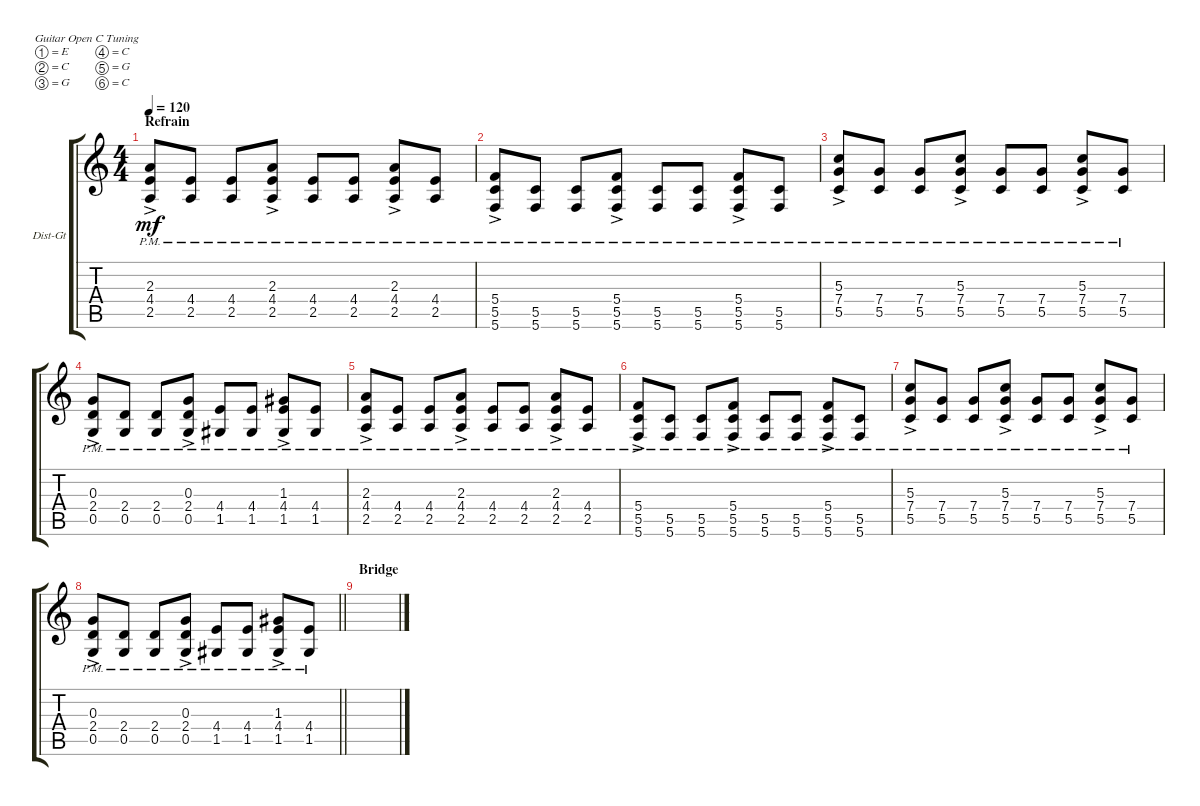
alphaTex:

\defaultSystemsLayout 4
\bracketExtendMode groupsimilarinstruments
\firstSystemTrackNameOrientation horizontal
\otherSystemsTrackNameOrientation horizontal
\track ("Distorted Guitar" "Dist-Gt") {multiBarRest instrument distortionguitar}
\staff {score tabs}
\tuning (E4 C4 G3 C3 G2 C2)
\ts (4 4)
\section ("" "Refrain")
\tempo 120
\clef g2
\ks c
(2.5{ac pm} 4.4{ac pm} 2.3{ac pm}).8{dy mf} (2.5{pm} 4.4{pm}).8 (4.4{pm} 2.5{pm}).8 (2.5{ac pm} 4.4{ac pm} 2.3{ac pm}).8 (2.5{pm} 4.4{pm}).8 (2.5{pm} 4.4{pm}).8 (2.5{ac pm} 4.4{ac pm} 2.3{ac pm}).8 (2.5{pm} 4.4{pm}).8 |
(5.4{ac pm} 5.6{ac pm} 5.5{ac pm}).8 (5.5{pm} 5.6{pm}).8 (5.5{pm} 5.6{pm}).8 (5.4{ac pm} 5.5{ac pm} 5.6{ac pm}).8 (5.5{pm} 5.6{pm}).8 (5.5{pm} 5.6{pm}).8 (5.4{ac pm} 5.5{ac pm} 5.6{ac pm}).8 (5.5{pm} 5.6{pm}).8 |
(5.5{ac pm} 7.4{ac pm} 5.3{ac pm}).8 (7.4{pm} 5.5{pm}).8 (7.4{pm} 5.5{pm}).8 (5.5{ac pm} 7.4{ac pm} 5.3{ac pm}).8 (7.4{pm} 5.5{pm}).8 (7.4{pm} 5.5{pm}).8 (5.5{ac pm} 7.4{ac pm} 5.3{ac pm}).8 (7.4{pm} 5.5{pm}).8 |
(0.5{ac pm} 2.4{ac pm} 0.3{ac pm}).8 (0.5{pm} 2.4{pm}).8 (0.5{pm} 2.4{pm}).8 (0.5{ac pm} 2.4{ac pm} 0.3{ac pm}).8 (1.5{pm} 4.4{pm}).8 (1.5{pm} 4.4{pm}).8 (1.5{ac pm} 4.4{ac pm} 1.3{ac pm}).8 (1.5{pm} 4.4{pm}).8 |
(2.5{ac pm} 4.4{ac pm} 2.3{ac pm}).8 (2.5{pm} 4.4{pm}).8 (4.4{pm} 2.5{pm}).8 (2.5{ac pm} 4.4{ac pm} 2.3{ac pm}).8 (2.5{pm} 4.4{pm}).8 (2.5{pm} 4.4{pm}).8 (2.5{ac pm} 4.4{ac pm} 2.3{ac pm}).8 (2.5{pm} 4.4{pm}).8 |
(5.4{ac pm} 5.6{ac pm} 5.5{ac pm}).8 (5.5{pm} 5.6{pm}).8 (5.5{pm} 5.6{pm}).8 (5.4{ac pm} 5.5{ac pm} 5.6{ac pm}).8 (5.5{pm} 5.6{pm}).8 (5.5{pm} 5.6{pm}).8 (5.4{ac pm} 5.5{ac pm} 5.6{ac pm}).8 (5.5{pm} 5.6{pm}).8 |
(5.5{ac pm} 7.4{ac pm} 5.3{ac pm}).8 (7.4{pm} 5.5{pm}).8 (7.4{pm} 5.5{pm}).8 (5.5{ac pm} 7.4{ac pm} 5.3{ac pm}).8 (7.4{pm} 5.5{pm}).8 (7.4{pm} 5.5{pm}).8 (5.5{ac pm} 7.4{ac pm} 5.3{ac pm}).8 (7.4{pm} 5.5{pm}).8 |
\barLineRight lightlight
(0.5{ac pm} 2.4{ac pm} 0.3{ac pm}).8 (0.5{pm} 2.4{pm}).8 (0.5{pm} 2.4{pm}).8 (0.5{ac pm} 2.4{ac pm} 0.3{ac pm}).8 (1.5{pm} 4.4{pm}).8 (1.5{pm} 4.4{pm}).8 (1.5{ac pm} 4.4{ac pm} 1.3{ac pm}).8 (1.5{pm} 4.4{pm}).8 |
\section ("" "Bridge")
